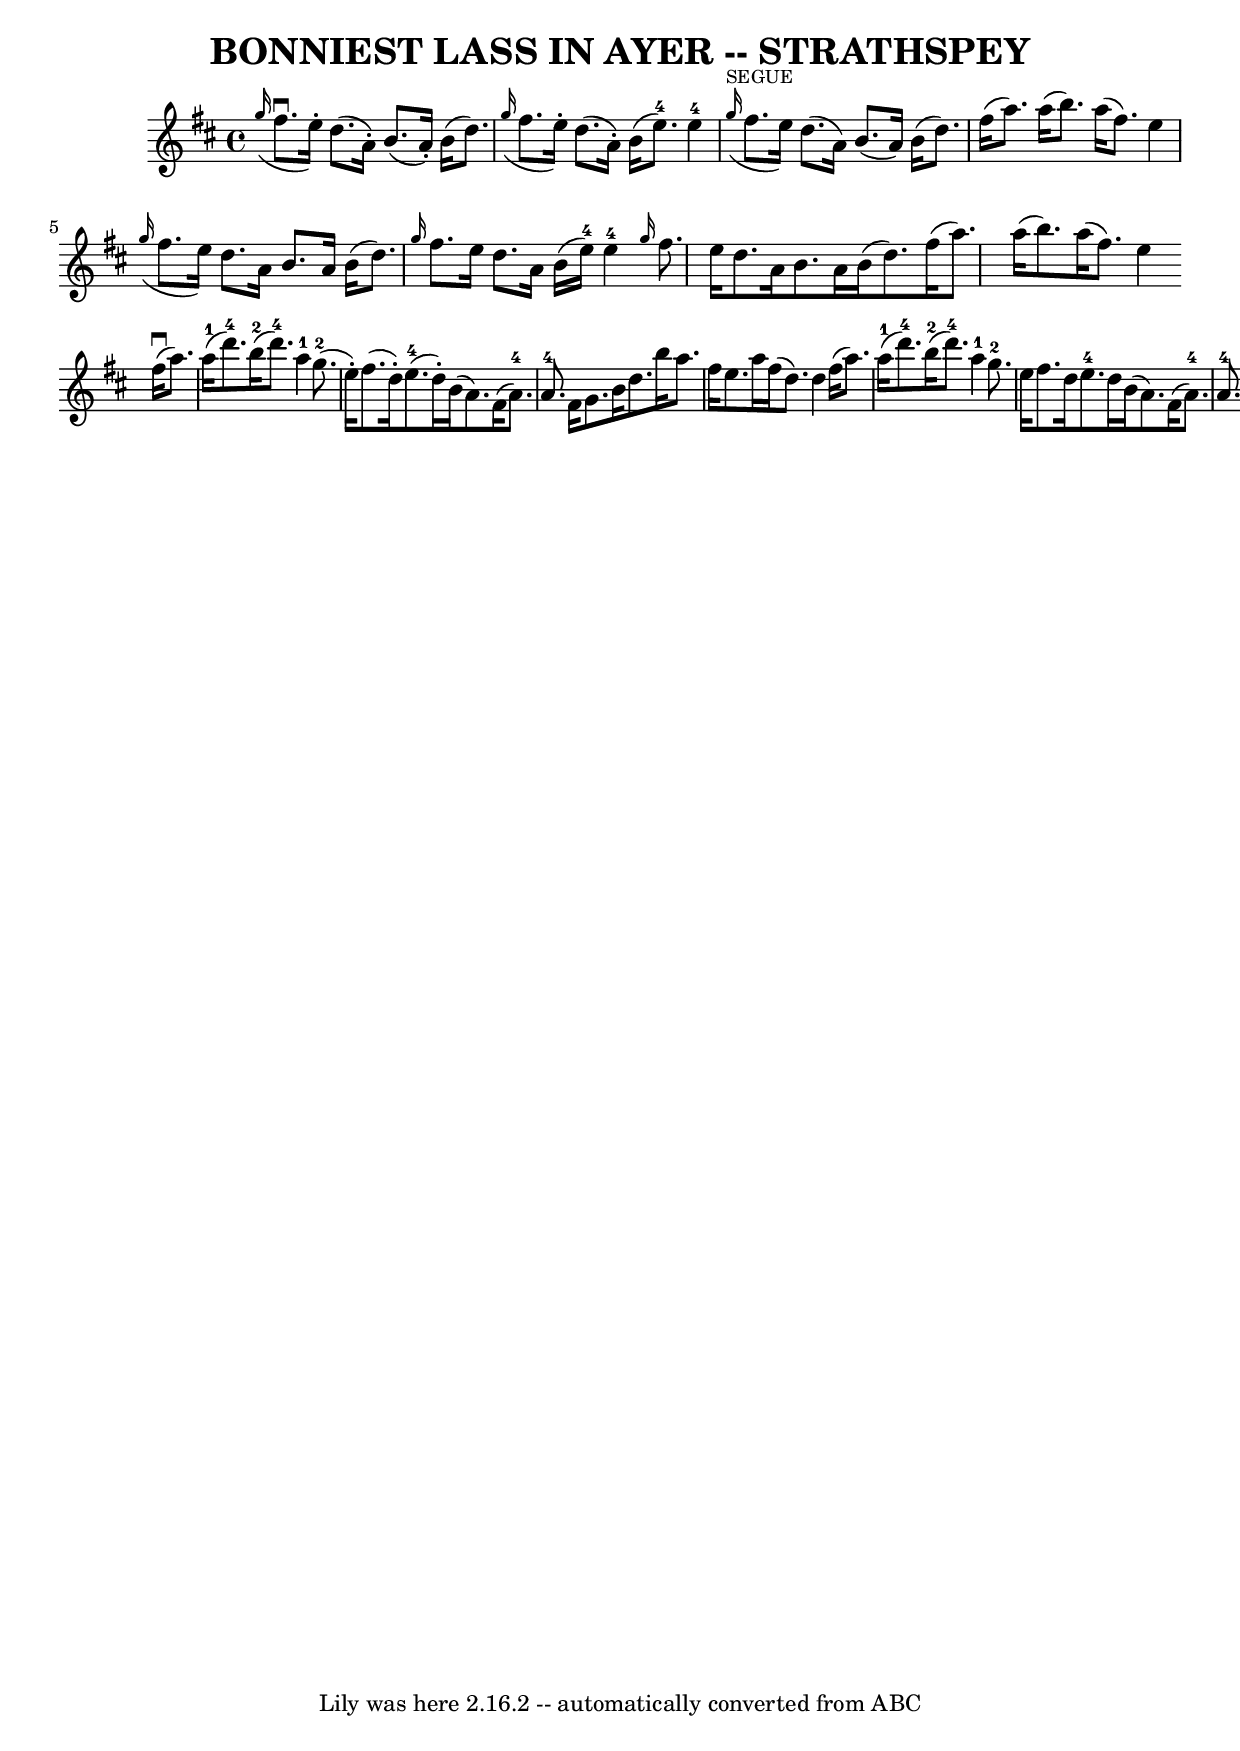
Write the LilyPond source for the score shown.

\version "2.16.2"
\include "Mammoth.ily"
\header {
  %% book = "Ryan's Mammoth Collection of Fiddle Tunes"
  crossRefNumber = "1"
  footnotes = ""
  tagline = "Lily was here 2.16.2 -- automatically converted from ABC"
  title = "BONNIEST LASS IN AYER -- STRATHSPEY"

}
voicedefault =  {


  \override Staff.TimeSignature #'style = #'C
  \time 4/4 % %slurgraces 1
  
  \key d \major
  \grace { g''16 (
	 } fis''8.^\downbow e''16-.)      d''8. (a'16-.) b'8. (a'16-.) b'16 (d''8.)    |
  
  \grace { g''16 (
	 } fis''8. e''16-.) d''8. (a'16-.) b'16 (   e''8.-4) e''4-4   |  |
  \grace { g''16 
	  ^\segue(
	 } fis''8. e''16) d''8. (a'16) b'8. (a'16)      b'16 (d''8.)    |
  fis''16 (a''8.) a''16 (b''8.)      a''16 (fis''8.) e''4     |
  \grace { g''16 (
	 } fis''8.       e''16) d''8. a'16 b'8. a'16 b'16 (d''8.)    |
  
  \grace { g''16   	 } fis''8. e''16 d''8. a'16 b'16 (e''16-4) e''4-4    |
  \grace { g''16  
	 } fis''8. e''16 d''8.     a'16 b'8. a'16 b'16 (d''8.)    |
  fis''16 (a''8.)    a''16 (b''8.) a''16 (fis''8.) e''4    \bar " |." fis''16 (^\downbow a''8.) a''16-1(d'''8.-4) b''16-2(   d'''8.-4) a''4-1    |
  g''8.-2(e''16-.) fis''8. (   d''16-.) e''8.-4(d''16-.) b'16 (a'8.)    |
     fis'16 (a'8.-4) a'8.-4 fis'16 g'8. b'16 d''8. b''16    |
  a''8. fis''16 e''8. a''16 fis''16 (d''8.) d''4  |
  fis''16 (a''8.) a''16-1(d'''8.-4)        b''16-2(d'''8.-4) a''4-1    |
  g''8.-2 e''16       fis''8. d''16 e''8.-4 d''16 b'16 (a'8.)    |
     fis'16 (a'8.-4) a'8.-4 fis'16 g'8. b'16 d''8. b''16    |
  a''8. fis''16 e''8. a''16 fis''16 (d''8.) d''4    \bar " |."   

}

\score{
  <<

    \context Staff="default"
    {
      \voicedefault 
      
    }

  >>
  \layout {
    
  }
  \midi {
  }

}
